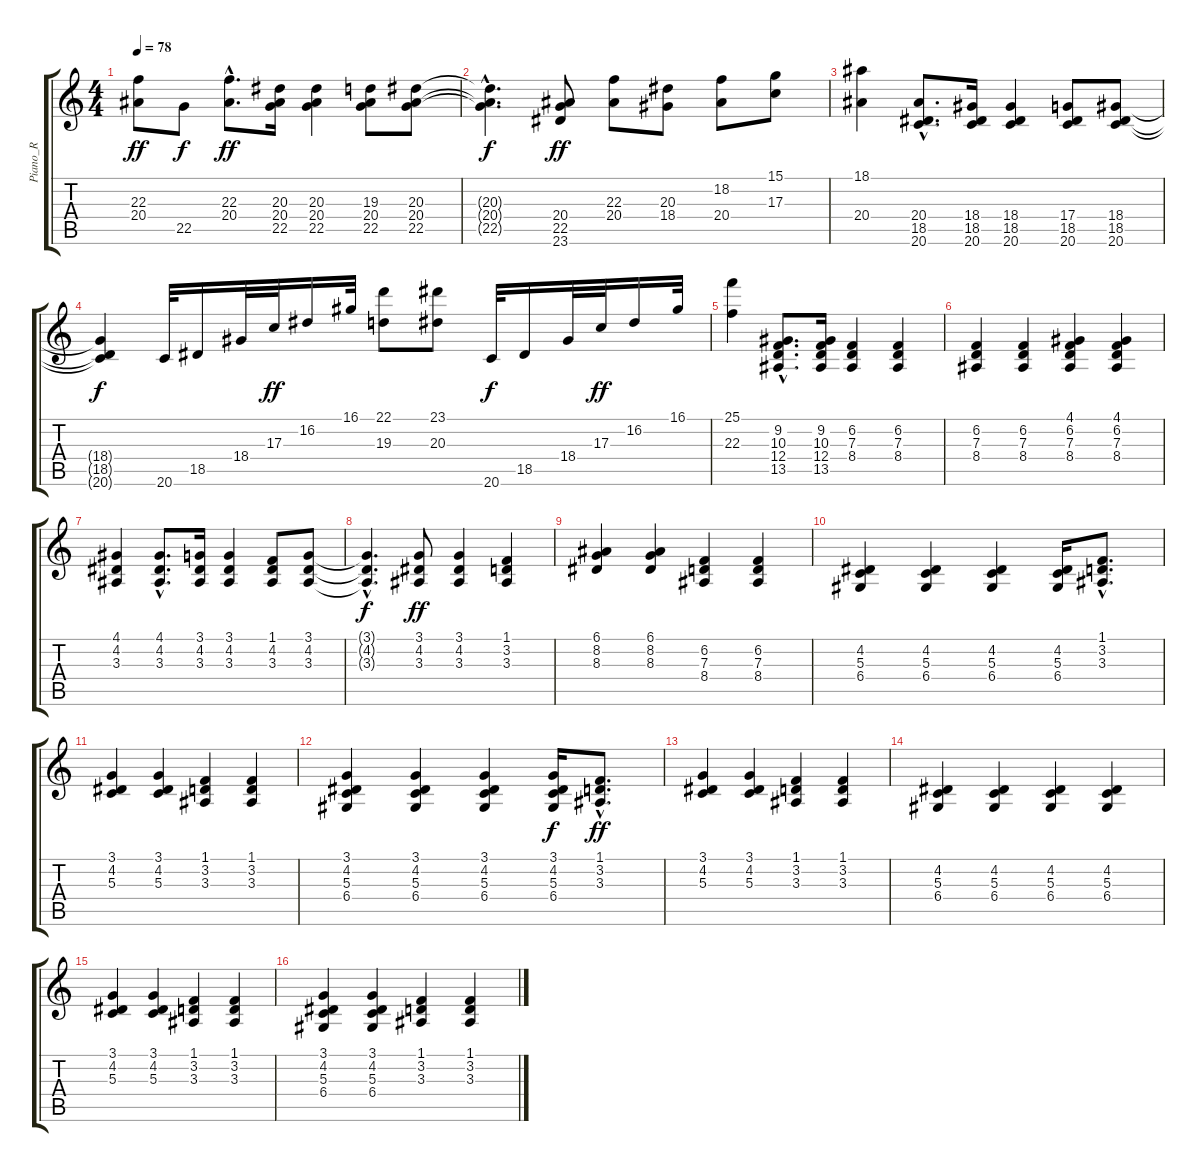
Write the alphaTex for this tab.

\track ("Piano_R" "Piano_R") {instrument stringensemble1}
\staff {score tabs}
\tuning (E4 B3 G3 D3 A2 E2) {hide}
\ts (4 4)
\tempo 78
\clef g2
\ks c
(22.3 20.4).8{dy ff} 22.5.8{dy f} (22.3{hac} 20.4{hac}).8{d dy ff} (20.3 20.4 22.5).16 (20.3 20.4 22.5).4 (19.3 20.4 22.5).8 (20.3 20.4 22.5).8 |
(20.3{hac t} 20.4{hac t} 22.5{hac t}).4{d dy f} (20.4 22.5 23.6).8{dy ff} (22.3 20.4).8 (20.3 18.4).8 (18.2 20.4).8 (15.1 17.3).8 |
(18.1 20.4).4 (20.4{hac} 18.5{hac} 20.6{hac}).8{d} (18.4 18.5 20.6).16 (18.4 18.5 20.6).4 (17.4 18.5 20.6).8 (18.4 18.5 20.6).8 |
(18.4{t} 18.5{t} 20.6{t}).4{dy f} 20.6.32 18.5.16 18.4.32 17.3.32{dy ff} 16.2.16 16.1.32 (22.1 19.3).8 (23.1 20.3).8 20.6.32{dy f} 18.5.16 18.4.32 17.3.32{dy ff} 16.2.16 16.1.32 |
(25.1 22.3).4 (9.2{hac} 10.3{hac} 12.4{hac} 13.5{hac}).8{d} (9.2 10.3 12.4 13.5).16 (6.2 7.3 8.4).4 (6.2 7.3 8.4).4 |
(6.2 7.3 8.4).4 (6.2 7.3 8.4).4 (4.1 6.2 7.3 8.4).4 (4.1 6.2 7.3 8.4).4 |
(4.1 4.2 3.3).4 (4.1{hac} 4.2{hac} 3.3{hac}).8{d} (3.1 4.2 3.3).16 (3.1 4.2 3.3).4 (1.1 4.2 3.3).8 (3.1 4.2 3.3).8 |
(3.1{hac t} 4.2{hac t} 3.3{hac t}).4{d dy f} (3.1 4.2 3.3).8{dy ff} (3.1 4.2 3.3).4 (1.1 3.2 3.3).4 |
(6.1 8.2 8.3).4 (6.1 8.2 8.3).4 (6.2 7.3 8.4).4 (6.2 7.3 8.4).4 |
(4.2 5.3 6.4).4 (4.2 5.3 6.4).4 (4.2 5.3 6.4).4 (4.2 5.3 6.4).16 (1.1{hac} 3.2{hac} 3.3{hac}).8{d} |
(3.1 4.2 5.3).4 (3.1 4.2 5.3).4 (1.1 3.2 3.3).4 (1.1 3.2 3.3).4 |
(3.1 4.2 5.3 6.4).4 (3.1 4.2 5.3 6.4).4 (3.1 4.2 5.3 6.4).4 (3.1 4.2 5.3 6.4).16{dy f} (1.1{hac} 3.2{hac} 3.3{hac}).8{d dy ff} |
(3.1 4.2 5.3).4 (3.1 4.2 5.3).4 (1.1 3.2 3.3).4 (1.1 3.2 3.3).4 |
(4.2 5.3 6.4).4 (4.2 5.3 6.4).4 (4.2 5.3 6.4).4 (4.2 5.3 6.4).4 |
(3.1 4.2 5.3).4 (3.1 4.2 5.3).4 (1.1 3.2 3.3).4 (1.1 3.2 3.3).4 |
(3.1 4.2 5.3 6.4).4 (3.1 4.2 5.3 6.4).4 (1.1 3.2 3.3).4 (1.1 3.2 3.3).4
